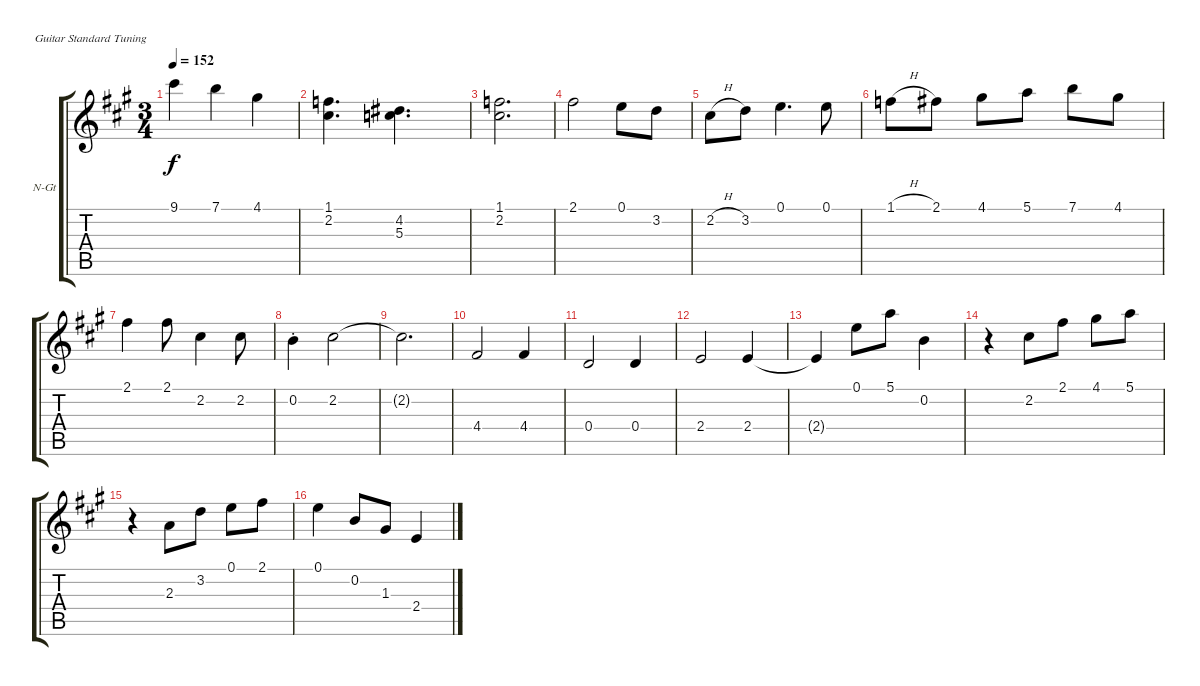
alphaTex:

\bracketExtendMode groupsimilarinstruments
\firstSystemTrackNameOrientation horizontal
\otherSystemsTrackNameOrientation horizontal
\track ("Guitar 2" "N-Gt") {instrument acousticguitarnylon}
\staff {score tabs}
\tuning (E4 B3 G3 D3 A2 E2)
\ts (3 4)
\tempo 152
\clef g2
\ks a
9.1.4{dy f} 7.1.4 4.1.4 |
(1.1 2.2).4{d} (4.2 5.3).4{d} |
(1.1 2.2).2{d} |
2.1.2 0.1.8 3.2.8 |
2.2{h}.8 3.2.8 0.1.4{d} 0.1.8 |
1.1{h}.8 2.1.8 4.1.8 5.1.8 7.1.8 4.1.8 |
2.1.4 2.1.8 2.2.4 2.2.8 |
0.2{st}.4 2.2.2 |
2.2{t}.2{d} |
4.4.2 4.4.4 |
0.4.2 0.4.4 |
2.4.2 2.4.4 |
2.4{t}.4 0.1.8 5.1.8 0.2.4 |
r.4 2.2.8 2.1.8 4.1.8 5.1.8 |
r.4 2.3.8 3.2.8 0.1.8 2.1.8 |
0.1.4 0.2.8 1.3.8 2.4.4
